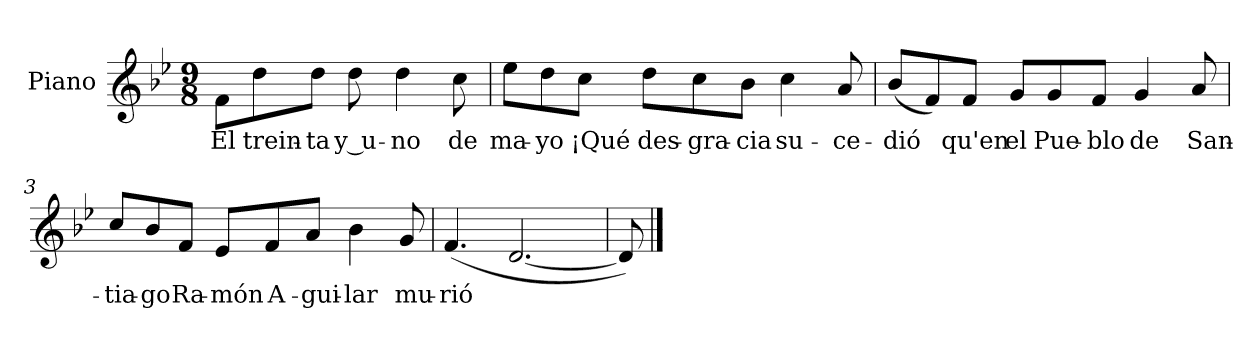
**kern	**text
*part1	*part1
*staff1	*staff1
*I"Piano	*
*I'Pno.	*
*clefG2	*
*k[b-e-]	*
*B-:	*
*M9/8	*
=	=
8f\L	El
8dd\	trein-
8dd\J	-ta
8dd\	y u-
4dd\	-no
8cc\	de
=1	=1
8ee-\L	ma-
8dd\	-yo
8cc\J	¡Qué
8dd\L	des-
8cc\	-gra-
8b-\J	-cia
4cc\	su-
8a/	-ce-
=2	=2
(<8b-/L	-dió
8f/)	.
8f/J	qu'en
8g/L	el
8g/	Pue-
8f/J	-blo
4g/	de
8a/	San-
=3	=3
8cc/L	-tia-
8b-/	-go
8f/J	Ra-
8e-/L	-món
8f/	A-
8a/J	-gui-
4b-\	-lar
8g/	mu-
=4	=4
(<4.f/	-rió
[2.d/	.
=5	=5
8d/])	.
==	==
*-	*-
